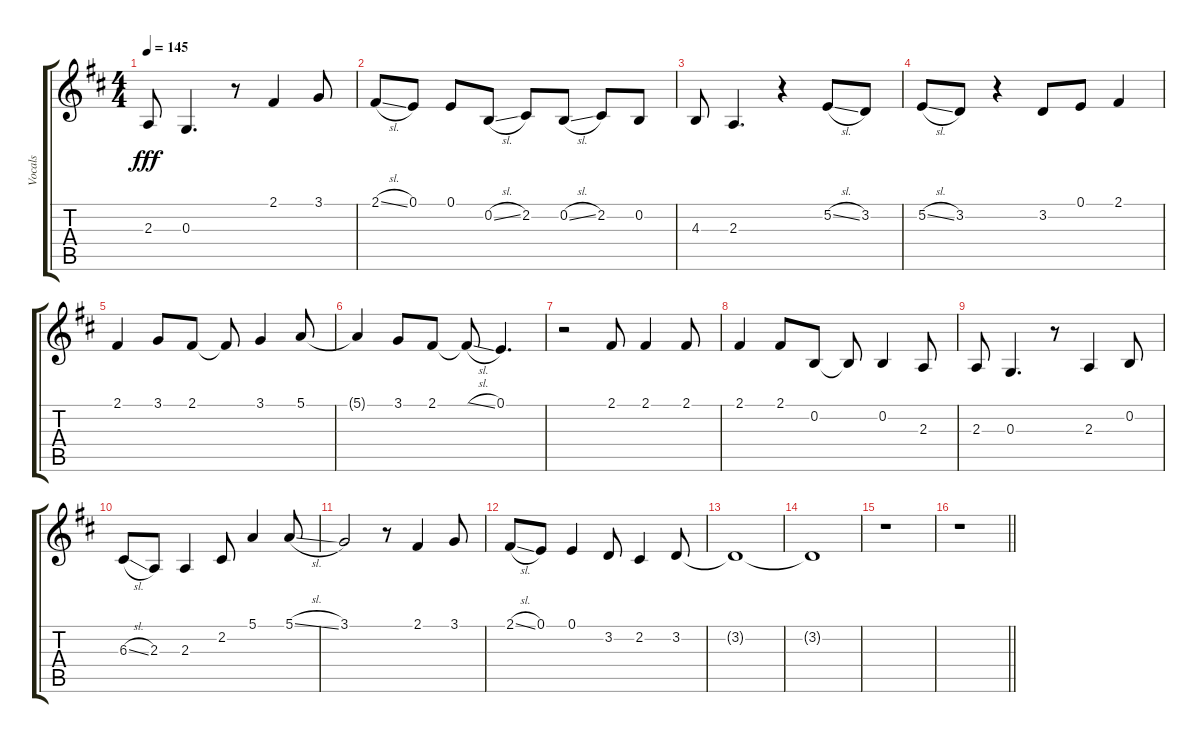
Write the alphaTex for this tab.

\track ("Vocals" "Vocals") {instrument voiceoohs}
\staff {score tabs}
\tuning (E4 B3 G3 D3 A2 E2) {hide}
\ts (4 4)
\tempo 145
\clef g2
\ks d
2.3.8{dy fff} 0.3.4{d} r.8 2.1.4 3.1.8 |
2.1{sl}.8 0.1.8 0.1.8 0.2{sl}.8 2.2.8 0.2{sl}.8 2.2.8 0.2.8 |
4.3.8 2.3.4{d} r.4 5.2{sl}.8 3.2.8 |
5.2{sl}.8 3.2.8 r.4 3.2.8 0.1.8 2.1.4 |
2.1.4 3.1.8 2.1.8 2.1{t}.8 3.1.4 5.1.8 |
5.1{t}.4 3.1.8 2.1.8 2.1{sl t}.8 0.1.4{d} |
r.2 2.1.8 2.1.4 2.1.8 |
2.1.4 2.1.8 0.2.8 0.2{t}.8 0.2.4 2.3.8 |
2.3.8 0.3.4{d} r.8 2.3.4 0.2.8 |
6.3{sl}.8 2.3.8 2.3.4 2.2.8 5.1.4 5.1{sl}.8 |
3.1.2 r.8 2.1.4 3.1.8 |
2.1{sl}.8 0.1.8 0.1.4 3.2.8 2.2.4 3.2.8 |
3.2{t}.1 |
3.2{t}.1 |
r.1 |
\barLineRight lightlight
r.1
